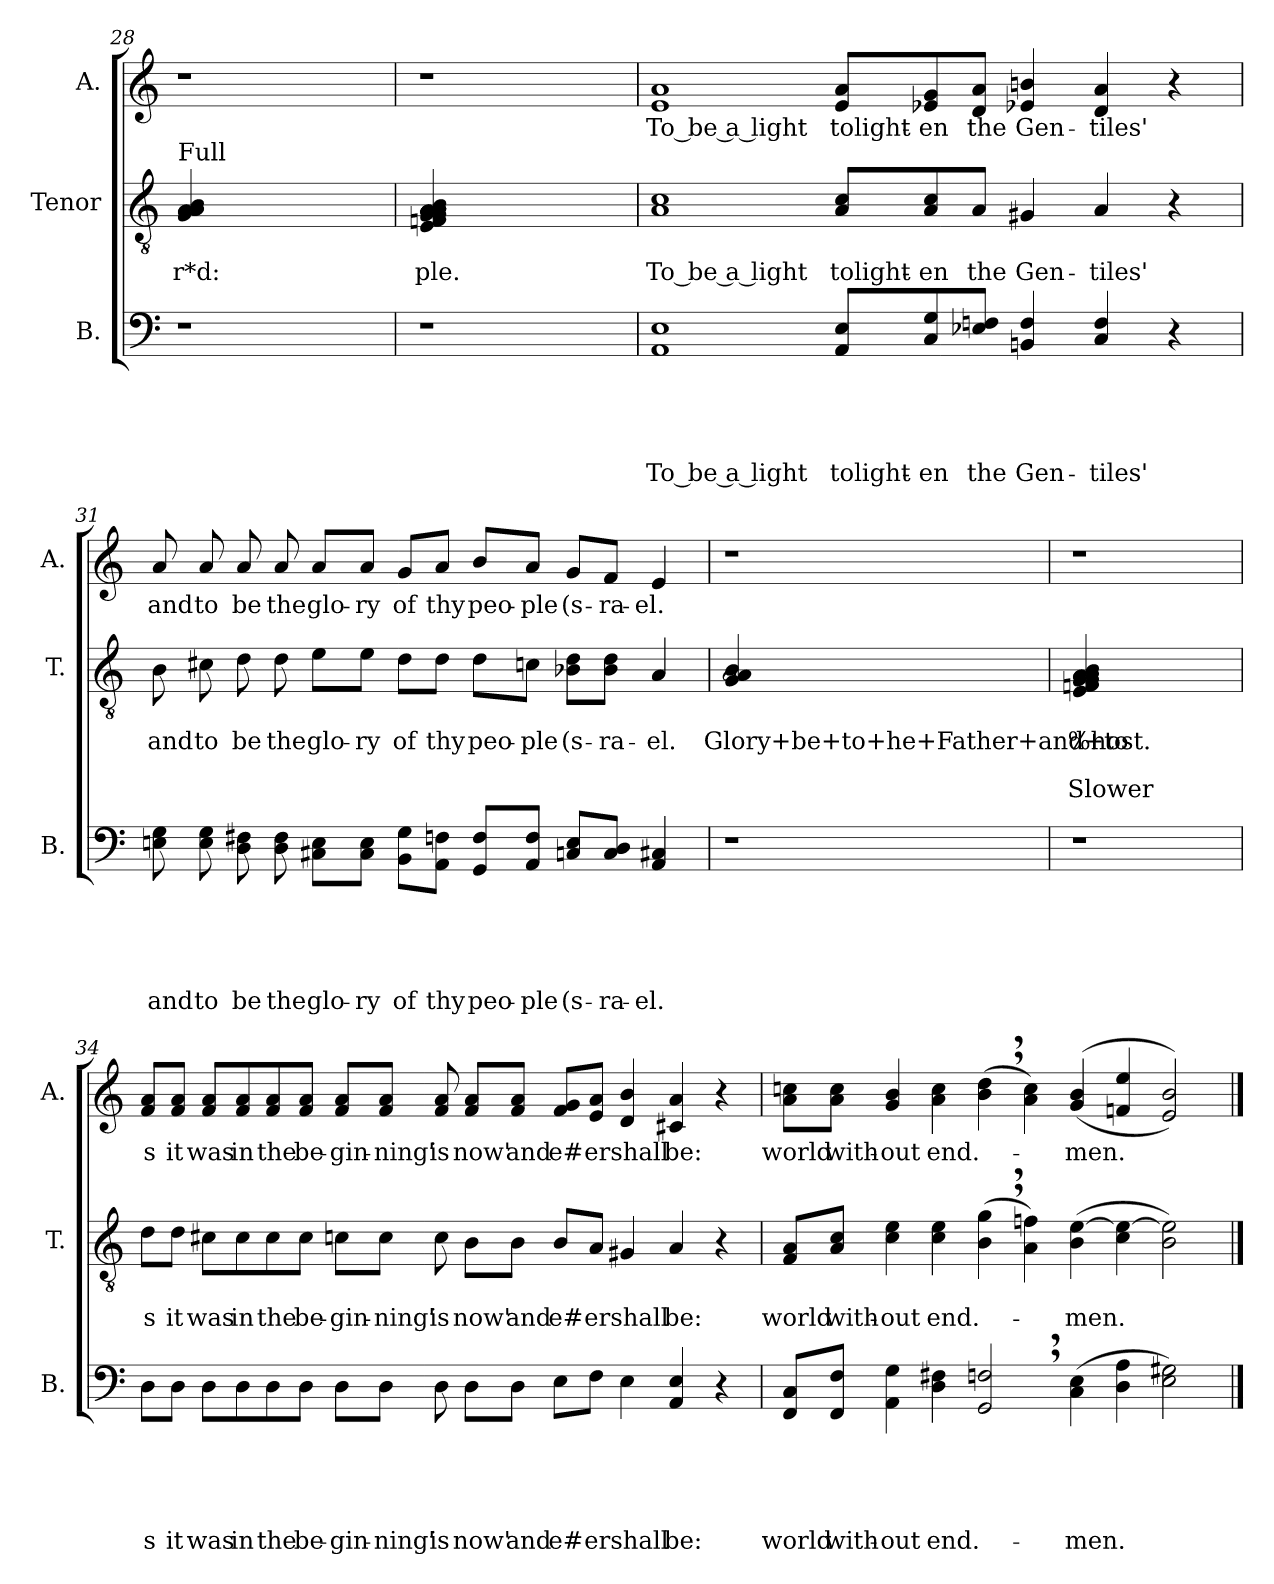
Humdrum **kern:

**kern	**text	**text	**text	**text	**text	**kern	**text	**text	**text	**text	**kern	**text
*part3	*part3	*part3	*part3	*part3	*part3	*part2	*part2	*part2	*part2	*part2	*part1	*part1
*staff3	*staff3	*staff3	*staff3	*staff3	*staff3	*staff2	*staff2	*staff2	*staff2	*staff2	*staff1	*staff1
*I"B.	*	*	*	*	*	*I"Tenor	*	*	*	*	*I"A.	*
*I'B.	*	*	*	*	*	*I'T.	*	*	*	*	*I'A.	*
!!LO:LB:g=z
*clefF4	*	*	*	*	*	*clefGv2	*	*	*	*	*clefG2	*
*k[]	*	*	*	*	*	*k[]	*	*	*	*	*k[]	*
*C:	*	*	*	*	*	*C:	*	*	*	*	*C:	*
=28	=28	=28	=28	=28	=28	=28	=28	=28	=28	=28	=28	=28
!	!	!	!	!	!	!LO:TX:a:t=Full	!	!	!	!	!	!
!	!	!	!	!	!	!LO:N:n=1:head=solid	!	!	!	!	!	!
!	!	!	!	!	!	!LO:N:n=2:head=solid	!	!	!	!	!	!
!	!	!	!	!	!	!LO:N:n=3:head=solid	!	!	!	!	!	!
!	!	!	!	!	!	!LO:N:n=4:head=solid	!	!	!	!	!	!
!	!	!	!	!	!	!LO:N:n=5:head=solid	!	!	!	!	!	!
!	!	!	!	!	!	!LO:N:n=6:head=solid	!	!LO:LY:b	!	!	!	!
1r	.	.	.	.	.	4G/ 4A/ 4A/ 4A/ 4A/ 4B/	.	-r*d:	.	.	1r	.
.	.	.	.	.	.	2.ryy	.	.	.	.	.	.
=29	=29	=29	=29	=29	=29	=29	=29	=29	=29	=29	=29	=29
!	!	!	!	!	!	!LO:N:n=1:head=solid	!	!	!	!	!	!
!	!	!	!	!	!	!LO:N:n=2:head=solid	!	!	!	!	!	!
!	!	!	!	!	!	!LO:N:n=3:head=solid	!	!	!	!	!	!
!	!	!	!	!	!	!LO:N:n=4:head=solid	!	!	!	!	!	!
!	!	!	!	!	!	!LO:N:n=6:head=solid	!	!	!	!	!	!
!	!	!	!	!	!	!LO:N:n=7:head=solid	!	!	!	!	!	!
!	!	!	!	!	!	!LO:N:n=8:head=solid	!	!	!	!	!	!
!	!	!	!	!	!	!LO:N:n=9:head=solid	!	!	!	!	!	!
!	!	!	!	!	!	!LO:N:n=10:head=solid	!	!LO:LY:b	!	!	!	!
1r	.	.	.	.	.	4E/ 4Fn/ 4G/ 4G/ 4A/ 4A/ 4A/ 4A/ 4A/ 4B/	.	-ple.	.	.	1r	.
.	.	.	.	.	.	2.ryy	.	.	.	.	.	.
!!LO:LB:g=z
=30	=30	=30	=30	=30	=30	=30	=30	=30	=30	=30	=30	=30
!	!	!	!	!	!LO:LY:b	!	!	!LO:LY:b	!	!	!	!LO:LY:b
1AA 1E	.	.	.	.	To be a light	1A 1c	.	To be a light	.	.	1e 1a	To be a light
!	!	!	!	!	!LO:LY:b:rj	!	!	!LO:LY:b:rj	!	!	!	!LO:LY:b:rj
8AA/ 8E/L	.	.	.	.	tolight-	8A/ 8c/L	.	tolight-	.	.	8e/ 8a/L	tolight-
!	!	!	!	!	!LO:LY:b	!	!	!LO:LY:b	!	!	!	!LO:LY:b
8C/ 8G/	.	.	.	.	-en	8A/ 8c/	.	-en	.	.	8e-X/ 8g/	-en
!	!	!	!	!	!LO:LY:b	!	!	!LO:LY:b	!	!	!	!LO:LY:b
8E-X/ 8Fn/J	.	.	.	.	the	8A/J	.	the	.	.	8d/ 8a/J	the
!	!	!	!	!	!LO:LY:b	!	!	!LO:LY:b	!	!	!	!LO:LY:b
4BBn/ 4F/	.	.	.	.	Gen-	4G#X/	.	Gen-	.	.	4e-X/ 4bn/	Gen-
!	!	!	!	!	!LO:LY:b	!	!	!LO:LY:b	!	!	!	!LO:LY:b
4C/ 4F/	.	.	.	.	-tiles'	4A/	.	-tiles'	.	.	4d/ 4a/	-tiles'
4r	.	.	.	.	.	4r	.	.	.	.	4r	.
=31	=31	=31	=31	=31	=31	=31	=31	=31	=31	=31	=31	=31
!	!	!	!	!	!LO:LY:b	!	!	!LO:LY:b	!	!	!	!LO:LY:b
8En\ 8G\	.	.	.	.	and	8B\	.	and	.	.	8a/	and
!	!	!	!	!	!LO:LY:b	!	!	!LO:LY:b	!	!	!	!LO:LY:b
8E\ 8G\	.	.	.	.	to	8c#X\	.	to	.	.	8a/	to
!	!	!	!	!	!LO:LY:b	!	!	!LO:LY:b	!	!	!	!LO:LY:b
8D\ 8F#X\	.	.	.	.	be	8d\	.	be	.	.	8a/	be
!	!	!	!	!	!LO:LY:b	!	!	!LO:LY:b	!	!	!	!LO:LY:b
8D\ 8F#\	.	.	.	.	the	8d\	.	the	.	.	8a/	the
!	!	!	!	!	!LO:LY:b	!	!	!LO:LY:b	!	!	!	!LO:LY:b
8C#X\ 8E\L	.	.	.	.	glo-	8e\L	.	glo-	.	.	8a/L	glo-
!	!	!	!	!	!LO:LY:b	!	!	!LO:LY:b	!	!	!	!LO:LY:b
8C#\ 8E\J	.	.	.	.	-ry	8e\J	.	-ry	.	.	8a/J	-ry
!	!	!	!	!	!LO:LY:b	!	!	!LO:LY:b	!	!	!	!LO:LY:b
8BB\ 8G\L	.	.	.	.	of	8d\L	.	of	.	.	8g/L	of
!	!	!	!	!	!LO:LY:b	!	!	!LO:LY:b	!	!	!	!LO:LY:b
8AA\ 8Fn\J	.	.	.	.	thy	8d\J	.	thy	.	.	8a/J	thy
!	!	!	!	!	!LO:LY:b	!	!	!LO:LY:b	!	!	!	!LO:LY:b
8GG/ 8F/L	.	.	.	.	peo-	8d\L	.	peo-	.	.	8b/L	peo-
!	!	!	!	!	!LO:LY:b	!	!	!LO:LY:b	!	!	!	!LO:LY:b
8AA/ 8F/J	.	.	.	.	-ple	8cn\J	.	-ple	.	.	8a/J	-ple
!	!	!	!	!	!LO:LY:b	!	!	!LO:LY:b	!	!	!	!LO:LY:b
8Cn/ 8E/L	.	.	.	.	(s-	8B-X\ 8d\L	.	(s-	.	.	8g/L	(s-
!	!	!	!	!	!LO:LY:b	!	!	!LO:LY:b	!	!	!	!LO:LY:b
8C/ 8D/J	.	.	.	.	-ra-	8B-\ 8d\J	.	-ra-	.	.	8f/J	-ra-
!	!	!	!	!	!LO:LY:b	!	!	!LO:LY:b	!	!	!	!LO:LY:b
4AA/ 4C#X/	.	.	.	.	-el.	4A/	.	-el.	.	.	4e/	-el.
!!LO:LB:g=z
=32	=32	=32	=32	=32	=32	=32	=32	=32	=32	=32	=32	=32
!	!	!	!	!	!	!LO:TX:a:t=Full	!	!	!	!	!	!
!	!	!	!	!	!	!LO:N:n=1:head=solid	!	!	!	!	!	!
!	!	!	!	!	!	!LO:N:n=2:head=solid	!	!	!	!	!	!
*	*	*	*	*	*	*^	*	*	*	*	*	*
!	!	!	!	!	!	!LO:N:n=3:head=solid	!LO:N:head=open	!	!LO:LY:b	!	!	!	!
!	!	!	!	!	!	!	!	!	!LO:LY:b	!LO:LY:b	!	!	!
1r	.	.	.	.	.	4G/ 4A/ 4B/	1A	.	Glory+be+to+he+Father+and+to	.	.	1r	.
.	.	.	.	.	.	2.ryy	.	.	.	.	.	.	.
*	*	*	*	*	*	*v	*v	*	*	*	*	*	*
=33	=33	=33	=33	=33	=33	=33	=33	=33	=33	=33	=33	=33
!	!	!	!	!	!	!LO:N:n=1:head=solid	!	!	!	!	!	!
!	!	!	!	!	!	!LO:N:n=2:head=solid	!	!	!	!	!	!
!	!	!	!	!	!	!LO:N:n=3:head=solid	!	!	!	!	!	!
!	!	!	!	!	!	!LO:N:n=4:head=solid	!	!	!	!	!	!
!	!	!	!	!	!	!LO:N:n=6:head=solid	!	!	!	!	!	!
!	!	!	!	!	!	!LO:N:n=7:head=solid	!	!	!	!	!	!
!	!	!	!	!	!	!LO:N:n=8:head=solid	!	!LO:LY:b	!LO:LY:b	!LO:LY:b	!	!
1r	.	.	.	.	.	(<4E/ 4Fn/ 4G/ 4G/ 4A/ 4A/ 4A/ 4B/	.	%host.	.	Slower	1r	.
.	.	.	.	.	.	2.ryy	.	.	.	.	.	.
!!LO:LB:g=z
=34	=34	=34	=34	=34	=34	=34	=34	=34	=34	=34	=34	=34
!	!	!	!	!	!LO:LY:b	!	!	!LO:LY:b	!	!	!	!LO:LY:b
8D\L	.	.	.	.	s	8d\L	.	s	.	.	8f/ 8a/L	s
!	!	!	!	!	!LO:LY:b	!	!	!LO:LY:b	!	!	!	!LO:LY:b
8D\J	.	.	.	.	it	8d\J	.	it	.	.	8f/ 8a/J	it
!	!	!	!	!	!LO:LY:b	!	!	!LO:LY:b	!	!	!	!LO:LY:b
8D\L	.	.	.	.	was	8c#X\L	.	was	.	.	8f/ 8a/L	was
!	!	!	!	!	!LO:LY:b	!	!	!LO:LY:b	!	!	!	!LO:LY:b
8D\	.	.	.	.	in	8c#\	.	in	.	.	8f/ 8a/	in
!	!	!	!	!	!LO:LY:b	!	!	!LO:LY:b	!	!	!	!LO:LY:b
8D\	.	.	.	.	the	8c#\	.	the	.	.	8f/ 8a/	the
!	!	!	!	!	!LO:LY:b	!	!	!LO:LY:b	!	!	!	!LO:LY:b
8D\J	.	.	.	.	be-	8c#\J	.	be-	.	.	8f/ 8a/J	be-
!	!	!	!	!	!LO:LY:b	!	!	!LO:LY:b	!	!	!	!LO:LY:b
8D\L	.	.	.	.	-gin-	8cn\L	.	-gin-	.	.	8f/ 8a/L	-gin-
!	!	!	!	!	!LO:LY:b	!	!	!LO:LY:b	!	!	!	!LO:LY:b
8D\J	.	.	.	.	-ning'	8c\J	.	-ning'	.	.	8f/ 8a/J	-ning'
!	!	!	!	!	!LO:LY:b	!	!	!LO:LY:b	!	!	!	!LO:LY:b
8D\	.	.	.	.	is	8c\	.	is	.	.	8f/ 8a/	is
!	!	!	!	!	!LO:LY:b	!	!	!LO:LY:b	!	!	!	!LO:LY:b
8D\L	.	.	.	.	now'	8B\L	.	now'	.	.	8f/ 8a/L	now'
!	!	!	!	!	!LO:LY:b	!	!	!LO:LY:b	!	!	!	!LO:LY:b
8D\J	.	.	.	.	and	8B\J	.	and	.	.	8f/ 8a/J	and
!	!	!	!	!	!LO:LY:b	!	!	!LO:LY:b	!	!	!	!LO:LY:b
8E\L	.	.	.	.	e#-	8B/L	.	e#-	.	.	8f/ 8g/L	e#-
!	!	!	!	!	!LO:LY:b	!	!	!LO:LY:b	!	!	!	!LO:LY:b
8F\J	.	.	.	.	-er	8A/J	.	-er	.	.	8e/ 8a/J	-er
!	!	!	!	!	!LO:LY:b	!	!	!LO:LY:b	!	!	!	!LO:LY:b
4E\	.	.	.	.	shall	4G#X/	.	shall	.	.	4d/ 4b/	shall
!	!	!	!	!	!LO:LY:b	!	!	!LO:LY:b	!	!	!	!LO:LY:b
4AA/ 4E/	.	.	.	.	be:	4A/	.	be:	.	.	4c#X/ 4a/	be:
4r	.	.	.	.	.	4r	.	.	.	.	4r	.
=35	=35	=35	=35	=35	=35	=35	=35	=35	=35	=35	=35	=35
!	!	!	!	!	!LO:LY:b	!	!	!LO:LY:b	!	!	!	!LO:LY:b
8FF/ 8C/L	.	.	.	.	world	8F/ 8A/L	.	world	.	.	8a\ 8ccn\L	world
!	!	!	!	!	!LO:LY:b	!	!	!LO:LY:b	!	!	!	!LO:LY:b
8FF/ 8F/J	.	.	.	.	with-	8A/ 8c/J	.	with-	.	.	8a\ 8cc\J	with-
!	!	!	!	!	!LO:LY:b	!	!	!LO:LY:b	!	!	!	!LO:LY:b
4AA\ 4G\	.	.	.	.	-out	4c\ 4e\	.	-out	.	.	4g/ 4b/	-out
!	!	!	!	!	!LO:LY:b	!	!	!LO:LY:b	!	!	!	!LO:LY:b
4D\ 4F#X\	.	.	.	.	end.-	4c\ 4e\	.	end.-	.	.	4a\ 4cc\	end.-
2GG/,> 2Fn/,>	.	.	.	.	.	(>4B\,> 4g\,>	.	.	.	.	(>4b\,> 4dd\,>	.
.	.	.	.	.	.	4A\ 4fn\)	.	.	.	.	4a\ 4cc\)	.
!	!	!	!	!	!LO:LY:b	!	!	!LO:LY:b	!	!	!	!LO:LY:b
(>4C\ 4E\	.	.	.	.	-men.	(4B\ [>4e\	.	-men.	.	.	((<4g/ 4b/	-men.
4D\ 4A\	.	.	.	.	.	4c\ 4e\_	.	.	.	.	4fn/ 4ee/	.
2E\ 2G#X\)	.	.	.	.	.	2B\ 2e\])	.	.	.	.	2e/ 2b/))	.
==	==	==	==	==	==	==	==	==	==	==	==	==
*-	*-	*-	*-	*-	*-	*-	*-	*-	*-	*-	*-	*-
